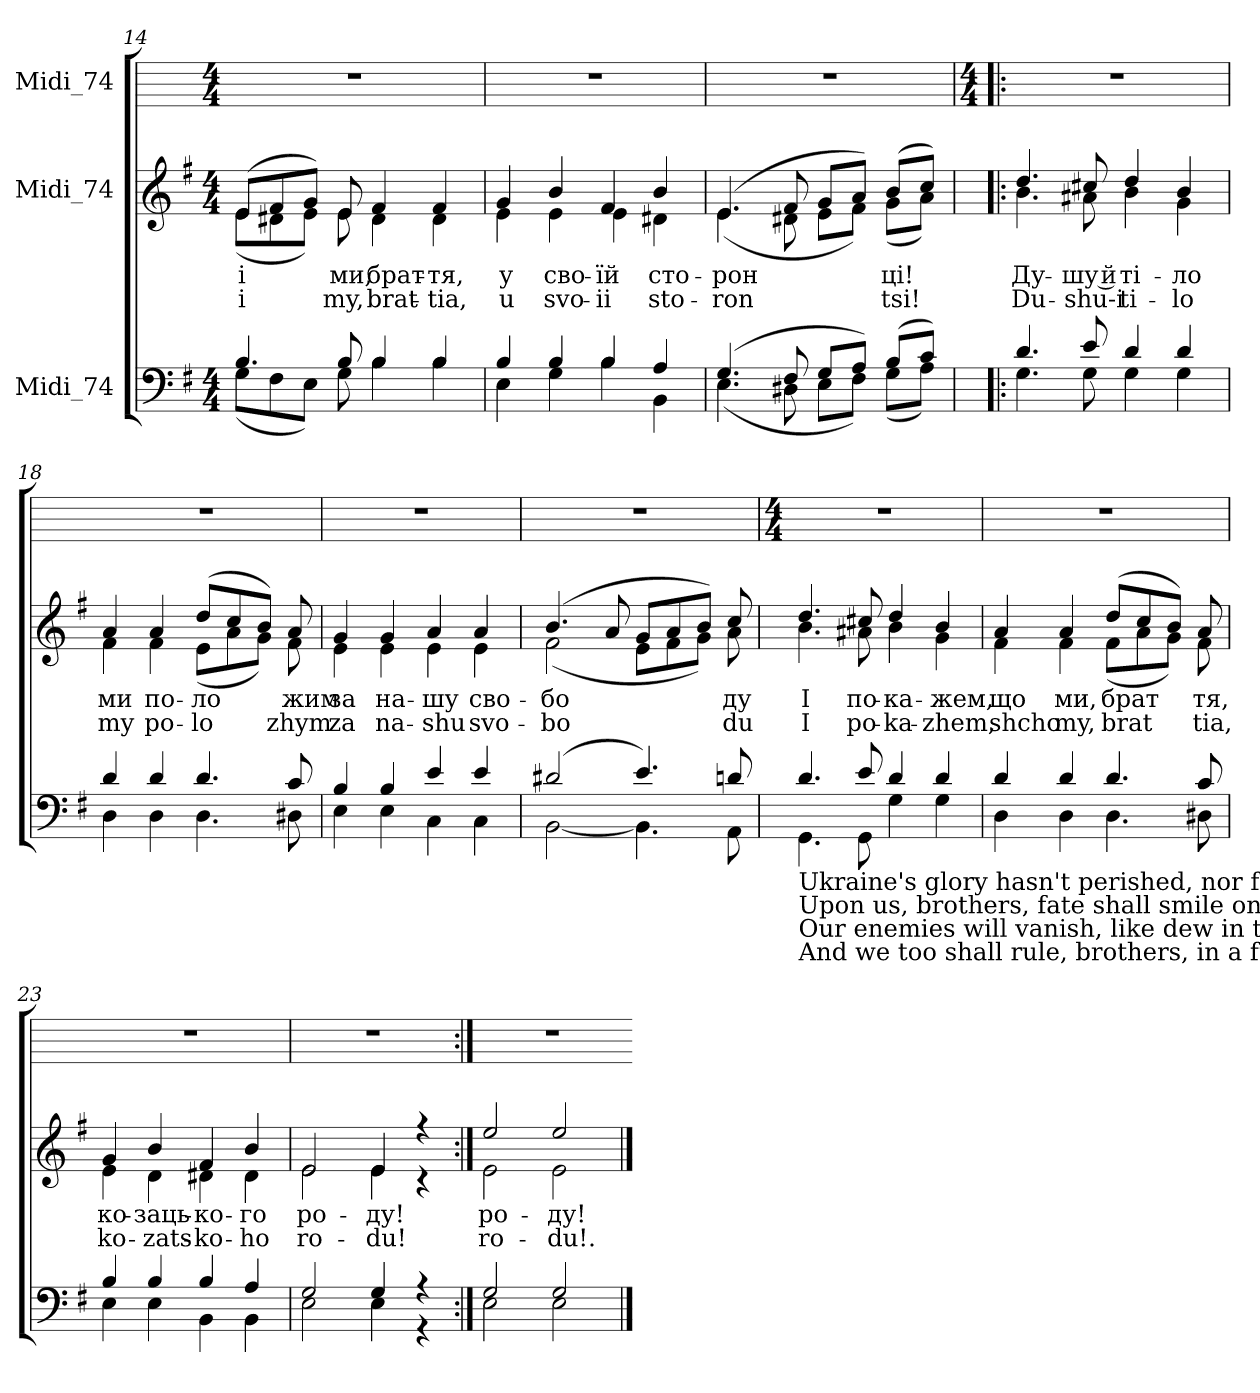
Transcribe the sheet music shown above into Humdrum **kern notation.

**kern	**kern	**text	**text	**kern
*part3	*part2	*part2	*part2	*part1
*staff3	*staff2	*staff2	*staff2	*staff1
*I"Midi_74	*I"Midi_74	*	*	*I"Midi_74
*clefF4	*clefG2	*	*	*
*k[f#]	*k[f#]	*	*	*
*G:	*G:	*	*	*
*M4/4	*M4/4	*	*	*M4/4
=14	=14	=14	=14	=14
*^	*	*	*	*
!	!	!	!LO:LY:b	!LO:LY:b	!
*	*	*^	*	*	*
4.B/	(<8G\L	(>8e/L	(<8e\L	і	i	1r
.	8F#\	8f#/	8d#X\	.	.	.
.	8E\J)	8g/J)	8e\J)	.	.	.
!	!	!	!	!LO:LY:b	!LO:LY:b	!
8B/	8G\	8e/	8e\	ми,	my,	.
!	!	!	!	!LO:LY:b	!LO:LY:b	!
4B/	4B\	4f#/	4d#\	брат-	-brat-	.
!	!	!	!	!LO:LY:b	!LO:LY:b	!
4B/	4B\	4f#/	4d#\	-тя,	tia,	.
=15	=15	=15	=15	=15	=15	=15
!	!	!	!	!LO:LY:b	!LO:LY:b	!
4B/	4E\	4g/	4e\	у	u	1r
!	!	!	!	!LO:LY:b	!LO:LY:b	!
4B/	4G\	4b/	4e\	сво-	-svo-	.
!	!	!	!	!LO:LY:b	!LO:LY:b	!
4B/	4B\	4f#/	4e\	-їй	ii	.
!	!	!	!	!LO:LY:b	!LO:LY:b	!
4A/	4BB\	4b/	4d#X\	сто-	-sto-	.
=16	=16	=16	=16	=16	=16	=16
!	!	!	!	!LO:LY:b	!LO:LY:b	!
(>4.G/	(<4.E\	(>4.e/	(<4.e\	-рон	ron	1r
8F#/	8D#X\	8f#/	8d#X\	.	.	.
8G/L	8E\L	8g/L	8e\L	.	.	.
8A/J)	8F#\J)	8a/J)	8f#\J)	.	.	.
!	!	!	!	!LO:LY:b	!LO:LY:b	!
(>8B/L	(<8G\L	(>8b/L	(<8g\L	ці!	tsi!	.
8c/J)	8A\J)	8cc/J)	8a\J)	.	.	.
!!LO:LB:g=z
=17!|:	=17!|:	=17!|:	=17!|:	=17!|:	=17!|:	=17!|:
*	*	*	*	*	*	*M4/4
!	!	!	!	!LO:LY:b	!LO:LY:b	!
4.d/	4.G\	4.dd/	4.b\	Ду-	-Du-	1r
!	!	!	!	!LO:LY:b	!LO:LY:b	!
8e/	8G\	8cc#X/	8a#X\	-шу й	shu-i	.
!	!	!	!	!LO:LY:b	!LO:LY:b	!
4d/	4G\	4dd/	4b\	ті-	-ti-	.
!	!	!	!	!LO:LY:b	!LO:LY:b	!
4d/	4G\	4b/	4g\	-ло	lo	.
=18	=18	=18	=18	=18	=18	=18
!	!	!	!	!LO:LY:b	!LO:LY:b	!
4d/	4D\	4a/	4f#\	ми	my	1r
!	!	!	!	!LO:LY:b	!LO:LY:b	!
4d/	4D\	4a/	4f#\	по-	-po-	.
!	!	!	!	!LO:LY:b	!LO:LY:b	!
4.d/	4.D\	(>8dd/L	(<8e\L	-ло	lo	.
.	.	8cc/	8a\	.	.	.
.	.	8b/J)	8g\J)	.	.	.
!	!	!	!	!LO:LY:b	!LO:LY:b	!
8c/	8D#X\	8a/	8f#\	жим	zhym	.
=19	=19	=19	=19	=19	=19	=19
!	!	!	!	!LO:LY:b	!LO:LY:b	!
4B/	4E\	4g/	4e\	за	za	1r
!	!	!	!	!LO:LY:b	!LO:LY:b	!
4B/	4E\	4g/	4e\	на-	-na-	.
!	!	!	!	!LO:LY:b	!LO:LY:b	!
4e/	4C\	4a/	4e\	-шу	shu	.
!	!	!	!	!LO:LY:b	!LO:LY:b	!
4e/	4C\	4a/	4e\	сво-	-svo-	.
=20	=20	=20	=20	=20	=20	=20
!	!	!	!	!LO:LY:b	!LO:LY:b	!
(>2d#X/	[2BB\	(>4.b/	(<2f#\	-бо	bo	1r
.	.	8a/	.	.	.	.
4.e/)	4.BB\]	8g/L	8e\L	.	.	.
.	.	8a/	8f#\	.	.	.
.	.	8b/J)	8g\J)	.	.	.
!	!	!	!	!LO:LY:b	!LO:LY:b	!
8dn/	8AA\	8cc/	8a\	ду	du	.
!!LO:LB:g=z
=21	=21	=21	=21	=21	=21	=21
*	*	*	*	*	*	*M4/4
!LO:TX:b:t=Ukraine's glory hasn't perished, nor freedom, nor will,\nUpon us, brothers, fate shall smile once more.\nOur enemies will vanish, like dew in the morning sun,\nAnd we too shall rule, brothers, in a free land of our own.	!	!	!	!	!	!
!	!	!	!	!LO:LY:b	!LO:LY:b	!
4.d/	4.GG\	4.dd/	4.b\	І	I	1r
!	!	!	!	!LO:LY:b	!LO:LY:b	!
8e/	8GG\	8cc#X/	8a#X\	по-	-po-	.
!	!	!	!	!LO:LY:b	!LO:LY:b	!
4d/	4G\	4dd/	4b\	-ка-	-ka-	.
!	!	!	!	!LO:LY:b	!LO:LY:b	!
4d/	4G\	4b/	4g\	-жем,	zhem,	.
=22	=22	=22	=22	=22	=22	=22
!	!	!	!	!LO:LY:b	!LO:LY:b	!
4d/	4D\	4a/	4f#\	що	shcho	1r
!	!	!	!	!LO:LY:b	!LO:LY:b	!
4d/	4D\	4a/	4f#\	ми,	my,	.
!	!	!	!	!LO:LY:b	!LO:LY:b	!
4.d/	4.D\	(>8dd/L	(<8f#\L	брат	brat	.
.	.	8cc/	8a\	.	.	.
.	.	8b/J)	8g\J)	.	.	.
!	!	!	!	!LO:LY:b	!LO:LY:b	!
8c/	8D#X\	8a/	8f#\	тя,	tia,	.
=23	=23	=23	=23	=23	=23	=23
!	!	!	!	!LO:LY:b	!LO:LY:b	!
4B/	4E\	4g/	4e\	ко-	-ko-	1r
!	!	!	!	!LO:LY:b	!LO:LY:b	!
4B/	4E\	4b/	4d\	-заць-	-zats-	.
!	!	!	!	!LO:LY:b	!LO:LY:b	!
4B/	4BB\	4f#/	4d#X\	-ко-	-ko-	.
!	!	!	!	!LO:LY:b	!LO:LY:b	!
4A/	4BB\	4b/	4d#\	-го	ho	.
=24	=24	=24	=24	=24	=24	=24
!	!	!	!	!LO:LY:b	!LO:LY:b	!
2G/	2E\	2e/	2e\	ро-	-ro-	1r
!	!	!	!	!LO:LY:b	!LO:LY:b	!
4G/	4E\	4e/	4e\	-ду!	du!	.
4r	4r	4r	4r	.	.	.
=25:|!	=25:|!	=25:|!	=25:|!	=25:|!	=25:|!	=25:|!
!	!	!	!	!LO:LY:b	!LO:LY:b	!
2G/	2E\	2ee/	2e\	ро-	-ro-	1r
!	!	!	!	!LO:LY:b	!LO:LY:b	!
2G/	2E\	2ee/	2e\	-ду!	du!.	.
*v	*v	*	*	*	*	*
*	*v	*v	*	*	*
==	==	=	=	=
*-	*-	*-	*-	*-
